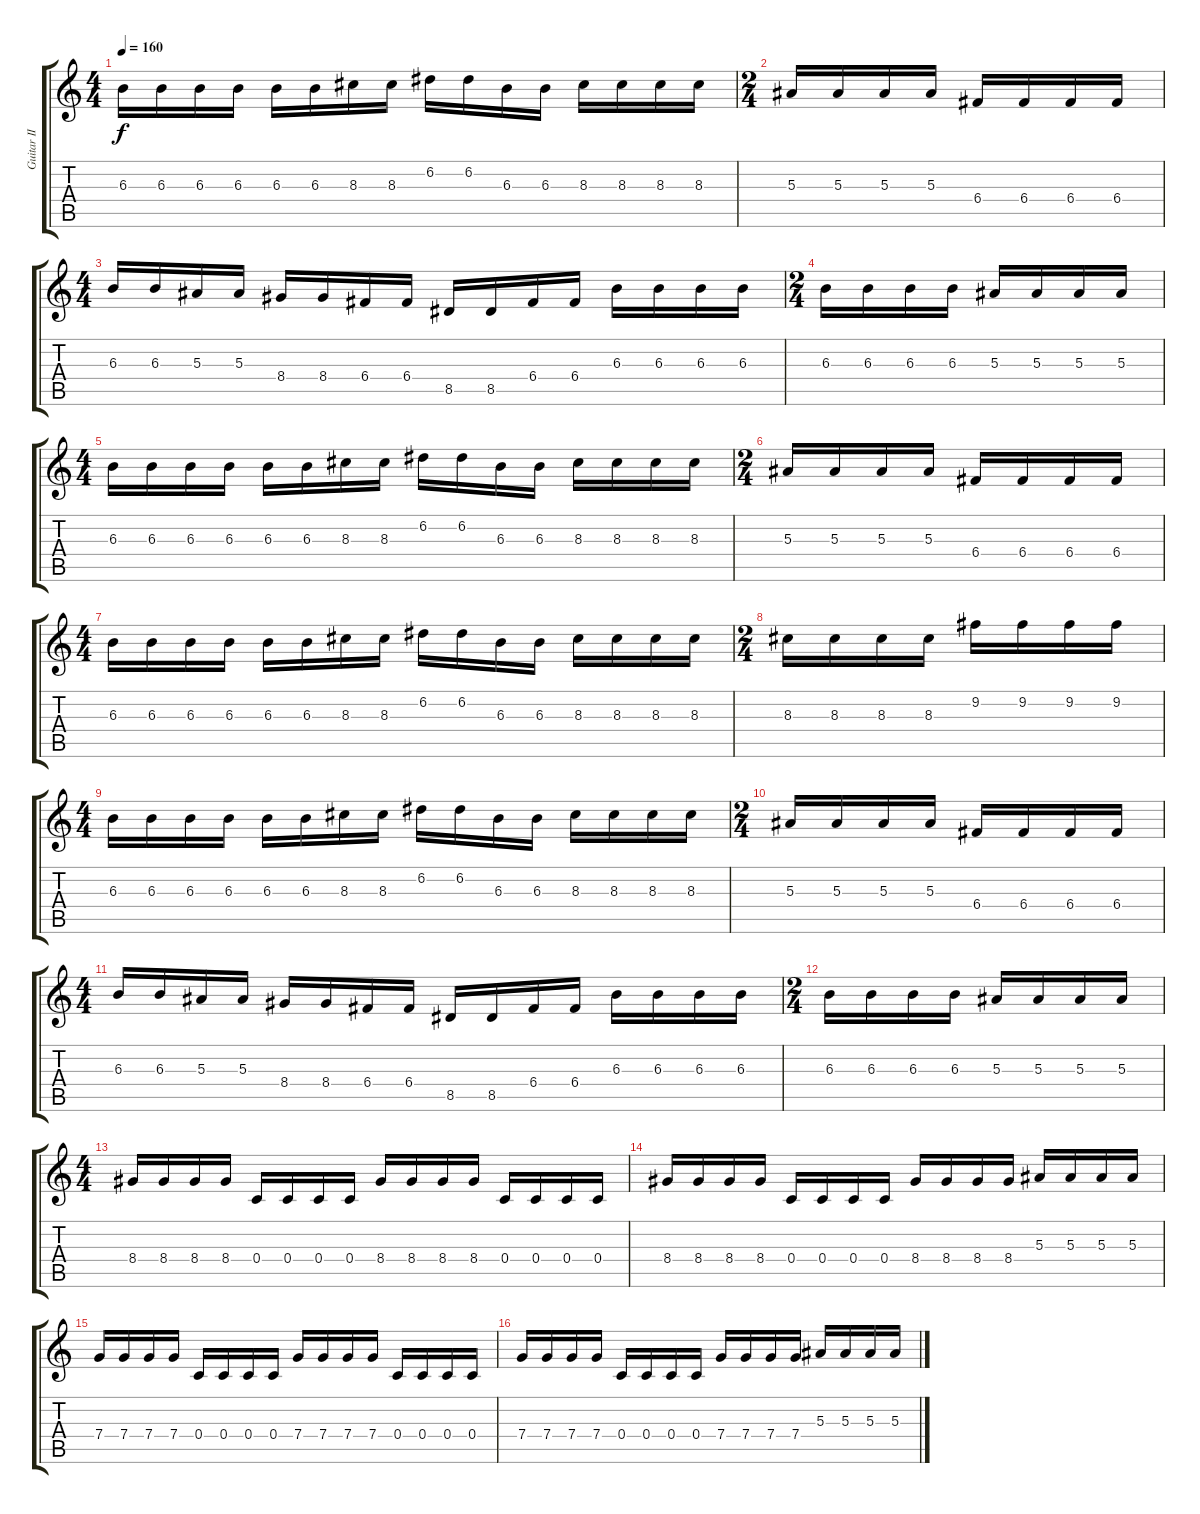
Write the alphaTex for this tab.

\track ("Guitar II" "Guitar II") {instrument distortionguitar}
\staff {score tabs}
\tuning (D4 A3 F3 C3 G2 D2) {hide}
\ts (4 4)
\tempo 160
\clef g2
\ks c
6.3.16{dy f} 6.3.16 6.3.16 6.3.16 6.3.16 6.3.16 8.3.16 8.3.16 6.2.16 6.2.16 6.3.16 6.3.16 8.3.16 8.3.16 8.3.16 8.3.16 |
\ts (2 4)
5.3.16 5.3.16 5.3.16 5.3.16 6.4.16 6.4.16 6.4.16 6.4.16 |
\ts (4 4)
6.3.16 6.3.16 5.3.16 5.3.16 8.4.16 8.4.16 6.4.16 6.4.16 8.5.16 8.5.16 6.4.16 6.4.16 6.3.16 6.3.16 6.3.16 6.3.16 |
\ts (2 4)
6.3.16 6.3.16 6.3.16 6.3.16 5.3.16 5.3.16 5.3.16 5.3.16 |
\ts (4 4)
6.3.16 6.3.16 6.3.16 6.3.16 6.3.16 6.3.16 8.3.16 8.3.16 6.2.16 6.2.16 6.3.16 6.3.16 8.3.16 8.3.16 8.3.16 8.3.16 |
\ts (2 4)
5.3.16 5.3.16 5.3.16 5.3.16 6.4.16 6.4.16 6.4.16 6.4.16 |
\ts (4 4)
6.3.16 6.3.16 6.3.16 6.3.16 6.3.16 6.3.16 8.3.16 8.3.16 6.2.16 6.2.16 6.3.16 6.3.16 8.3.16 8.3.16 8.3.16 8.3.16 |
\ts (2 4)
8.3.16 8.3.16 8.3.16 8.3.16 9.2.16 9.2.16 9.2.16 9.2.16 |
\ts (4 4)
6.3.16 6.3.16 6.3.16 6.3.16 6.3.16 6.3.16 8.3.16 8.3.16 6.2.16 6.2.16 6.3.16 6.3.16 8.3.16 8.3.16 8.3.16 8.3.16 |
\ts (2 4)
5.3.16 5.3.16 5.3.16 5.3.16 6.4.16 6.4.16 6.4.16 6.4.16 |
\ts (4 4)
6.3.16 6.3.16 5.3.16 5.3.16 8.4.16 8.4.16 6.4.16 6.4.16 8.5.16 8.5.16 6.4.16 6.4.16 6.3.16 6.3.16 6.3.16 6.3.16 |
\ts (2 4)
6.3.16 6.3.16 6.3.16 6.3.16 5.3.16 5.3.16 5.3.16 5.3.16 |
\ts (4 4)
8.4.16 8.4.16 8.4.16 8.4.16 0.4.16 0.4.16 0.4.16 0.4.16 8.4.16 8.4.16 8.4.16 8.4.16 0.4.16 0.4.16 0.4.16 0.4.16 |
8.4.16 8.4.16 8.4.16 8.4.16 0.4.16 0.4.16 0.4.16 0.4.16 8.4.16 8.4.16 8.4.16 8.4.16 5.3.16 5.3.16 5.3.16 5.3.16 |
7.4.16 7.4.16 7.4.16 7.4.16 0.4.16 0.4.16 0.4.16 0.4.16 7.4.16 7.4.16 7.4.16 7.4.16 0.4.16 0.4.16 0.4.16 0.4.16 |
7.4.16 7.4.16 7.4.16 7.4.16 0.4.16 0.4.16 0.4.16 0.4.16 7.4.16 7.4.16 7.4.16 7.4.16 5.3.16 5.3.16 5.3.16 5.3.16
